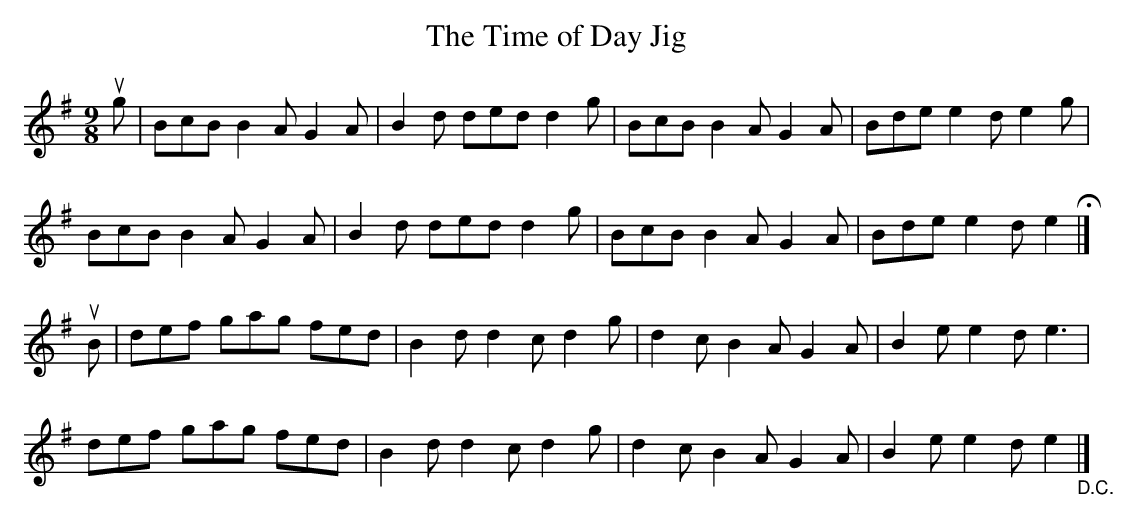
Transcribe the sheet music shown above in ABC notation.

X:1
T: The Time of Day Jig
M:9/8
L:1/8
K:Em
ug|\
BcB B2A G2A | B2d ded d2g | BcB B2A G2A | Bde e2d e2g |
BcB B2A G2A | B2d ded d2g | BcB B2A G2A | Bde e2d e2 H|]
uB|\
def gag fed | B2d d2c d2g | d2c B2A G2A | B2e e2d e3  |
def gag fed | B2d d2c d2g | d2c B2A G2A | B2e e2d e2 "_D.C."|]
